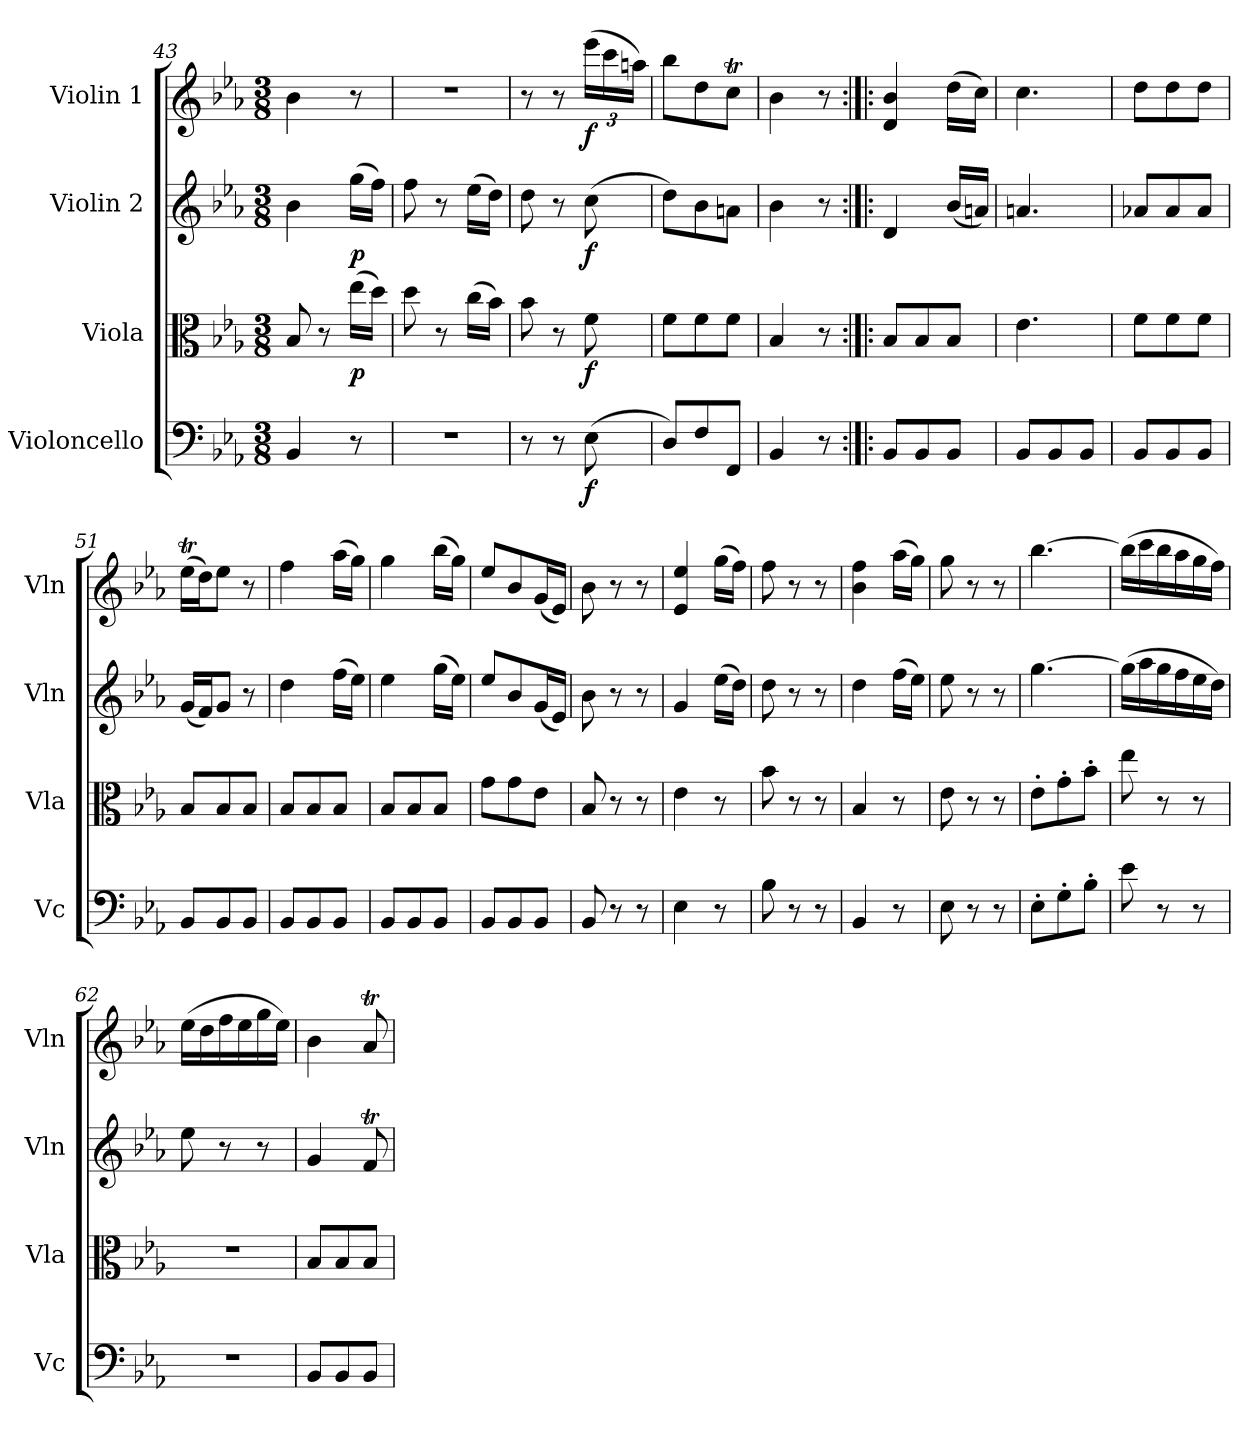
**kern	**dynam	**kern	**dynam	**kern	**dynam	**kern	**dynam
*part4	*part4	*part3	*part3	*part2	*part2	*part1	*part1
*staff4	*staff4	*staff3	*staff3	*staff2	*staff2	*staff1	*staff1
*I"Violoncello	*	*I"Viola	*	*I"Violin 2	*	*I"Violin 1	*
*I'Vc	*	*I'Vla	*	*I'Vln	*	*I'Vln	*
*clefF4	*	*clefC3	*	*clefG2	*	*clefG2	*
*k[b-e-a-]	*	*k[b-e-a-]	*	*k[b-e-a-]	*	*k[b-e-a-]	*
*M3/8	*	*M3/8	*	*M3/8	*	*M3/8	*
=43	=43	=43	=43	=43	=43	=43	=43
4BB-/	.	8B-/	.	4b-\	.	4b-\	.
.	.	8r	.	.	.	.	.
!	!	!	!LO:DY:b	!	!LO:DY:b	!	!
8r	.	(>16ee-\LL	p	(>16gg\LL	p	8r	.
.	.	16dd\JJ)	.	16ff\JJ)	.	.	.
=44	=44	=44	=44	=44	=44	=44	=44
4.r	.	8dd\	.	8ff\	.	4.r	.
.	.	8r	.	8r	.	.	.
.	.	(>16cc\LL	.	(>16ee-\LL	.	.	.
.	.	16b-\JJ)	.	16dd\JJ)	.	.	.
=45	=45	=45	=45	=45	=45	=45	=45
8r	.	8b-\	.	8dd\	.	8r	.
8r	.	8r	.	8r	.	8r	.
*	*	*	*	*	*	*Xbrackettup	*
!	!LO:DY:b	!	!LO:DY:b	!	!LO:DY:b	!	!LO:DY:b
(>8E-\	f	8f\	f	(>8cc\	f	(>24eee-\LL	f
.	.	.	.	.	.	24ccc\	.
.	.	.	.	.	.	24aan\JJ)	.
!!LO:LB:g=z
=46	=46	=46	=46	=46	=46	=46	=46
8D/L)	.	8f\L	.	8dd\L)	.	8bb-\L	.
8F/	.	8f\	.	8b-\	.	8dd\	.
8FF/J	.	8f\J	.	8an\J	.	8ccT\J	.
=47	=47	=47	=47	=47	=47	=47	=47
4BB-/	.	4B-/	.	4b-\	.	4b-\	.
8r	.	8r	.	8r	.	8r	.
=48:|!|:	=48:|!|:	=48:|!|:	=48:|!|:	=48:|!|:	=48:|!|:	=48:|!|:	=48:|!|:
8BB-/L	.	8B-/L	.	4d/	.	4d/ 4b-/	.
8BB-/	.	8B-/	.	.	.	.	.
8BB-/J	.	8B-/J	.	(<16b-/LL	.	(>16dd\LL	.
.	.	.	.	16an/JJ)	.	16cc\JJ)	.
=49	=49	=49	=49	=49	=49	=49	=49
8BB-/L	.	4.e-\	.	4.an/	.	4.cc\	.
8BB-/	.	.	.	.	.	.	.
8BB-/J	.	.	.	.	.	.	.
=50	=50	=50	=50	=50	=50	=50	=50
8BB-/L	.	8f\L	.	8a-X/L	.	8dd\L	.
8BB-/	.	8f\	.	8a-/	.	8dd\	.
8BB-/J	.	8f\J	.	8a-/J	.	8dd\J	.
=51	=51	=51	=51	=51	=51	=51	=51
8BB-/L	.	8B-/L	.	(<16g/LL	.	(>16ee-T\LL	.
.	.	.	.	16f/J)	.	16dd\J)	.
8BB-/	.	8B-/	.	8g/J	.	8ee-\J	.
8BB-/J	.	8B-/J	.	8r	.	8r	.
=52	=52	=52	=52	=52	=52	=52	=52
8BB-/L	.	8B-/L	.	4dd\	.	4ff\	.
8BB-/	.	8B-/	.	.	.	.	.
8BB-/J	.	8B-/J	.	(>16ff\LL	.	(>16aa-\LL	.
.	.	.	.	16ee-\JJ)	.	16gg\JJ)	.
=53	=53	=53	=53	=53	=53	=53	=53
8BB-/L	.	8B-/L	.	4ee-\	.	4gg\	.
8BB-/	.	8B-/	.	.	.	.	.
8BB-/J	.	8B-/J	.	(>16gg\LL	.	(>16bb-\LL	.
.	.	.	.	16ee-\JJ)	.	16gg\JJ)	.
!!LO:LB:g=z
=54	=54	=54	=54	=54	=54	=54	=54
8BB-/L	.	8g\L	.	8ee-/L	.	8ee-/L	.
8BB-/	.	8g\	.	8b-/	.	8b-/	.
8BB-/J	.	8e-\J	.	(<16g/L	.	(<16g/L	.
.	.	.	.	16e-/JJ)	.	16e-/JJ)	.
=55	=55	=55	=55	=55	=55	=55	=55
8BB-/	.	8B-/	.	8b-\	.	8b-\	.
8r	.	8r	.	8r	.	8r	.
8r	.	8r	.	8r	.	8r	.
=56	=56	=56	=56	=56	=56	=56	=56
4E-\	.	4e-\	.	4g/	.	4e-/ 4ee-/	.
8r	.	8r	.	(>16ee-\LL	.	(>16gg\LL	.
.	.	.	.	16dd\JJ)	.	16ff\JJ)	.
=57	=57	=57	=57	=57	=57	=57	=57
8B-\	.	8b-\	.	8dd\	.	8ff\	.
8r	.	8r	.	8r	.	8r	.
8r	.	8r	.	8r	.	8r	.
=58	=58	=58	=58	=58	=58	=58	=58
4BB-/	.	4B-/	.	4dd\	.	4b-\ 4ff\	.
8r	.	8r	.	(>16ff\LL	.	(>16aa-\LL	.
.	.	.	.	16ee-\JJ)	.	16gg\JJ)	.
=59	=59	=59	=59	=59	=59	=59	=59
8E-\	.	8e-\	.	8ee-\	.	8gg\	.
8r	.	8r	.	8r	.	8r	.
8r	.	8r	.	8r	.	8r	.
=60	=60	=60	=60	=60	=60	=60	=60
8E-'\L	.	8e-'\L	.	[4.gg\	.	[4.bb-\	.
8G'\	.	8g'\	.	.	.	.	.
8B-'\J	.	8b-'\J	.	.	.	.	.
!!LO:PB:g=z
=61	=61	=61	=61	=61	=61	=61	=61
8e-\	.	8ee-\	.	(>16gg\LL]	.	(>16bb-\LL]	.
.	.	.	.	16aa-\	.	16ccc\	.
8r	.	8r	.	16gg\	.	16bb-\	.
.	.	.	.	16ff\	.	16aa-\	.
8r	.	8r	.	16ee-\	.	16gg\	.
.	.	.	.	16dd\JJ)	.	16ff\JJ)	.
=62	=62	=62	=62	=62	=62	=62	=62
4.r	.	4.r	.	8ee-\	.	(>16ee-\LL	.
.	.	.	.	.	.	16dd\	.
.	.	.	.	8r	.	16ff\	.
.	.	.	.	.	.	16ee-\	.
.	.	.	.	8r	.	16gg\	.
.	.	.	.	.	.	16ee-\JJ)	.
=63	=63	=63	=63	=63	=63	=63	=63
8BB-/L	.	8B-/L	.	4g/	.	4b-\	.
8BB-/	.	8B-/	.	.	.	.	.
8BB-/J	.	8B-/J	.	8fT/	.	8a-T/	.
=	=	=	=	=	=	=	=
*-	*-	*-	*-	*-	*-	*-	*-
